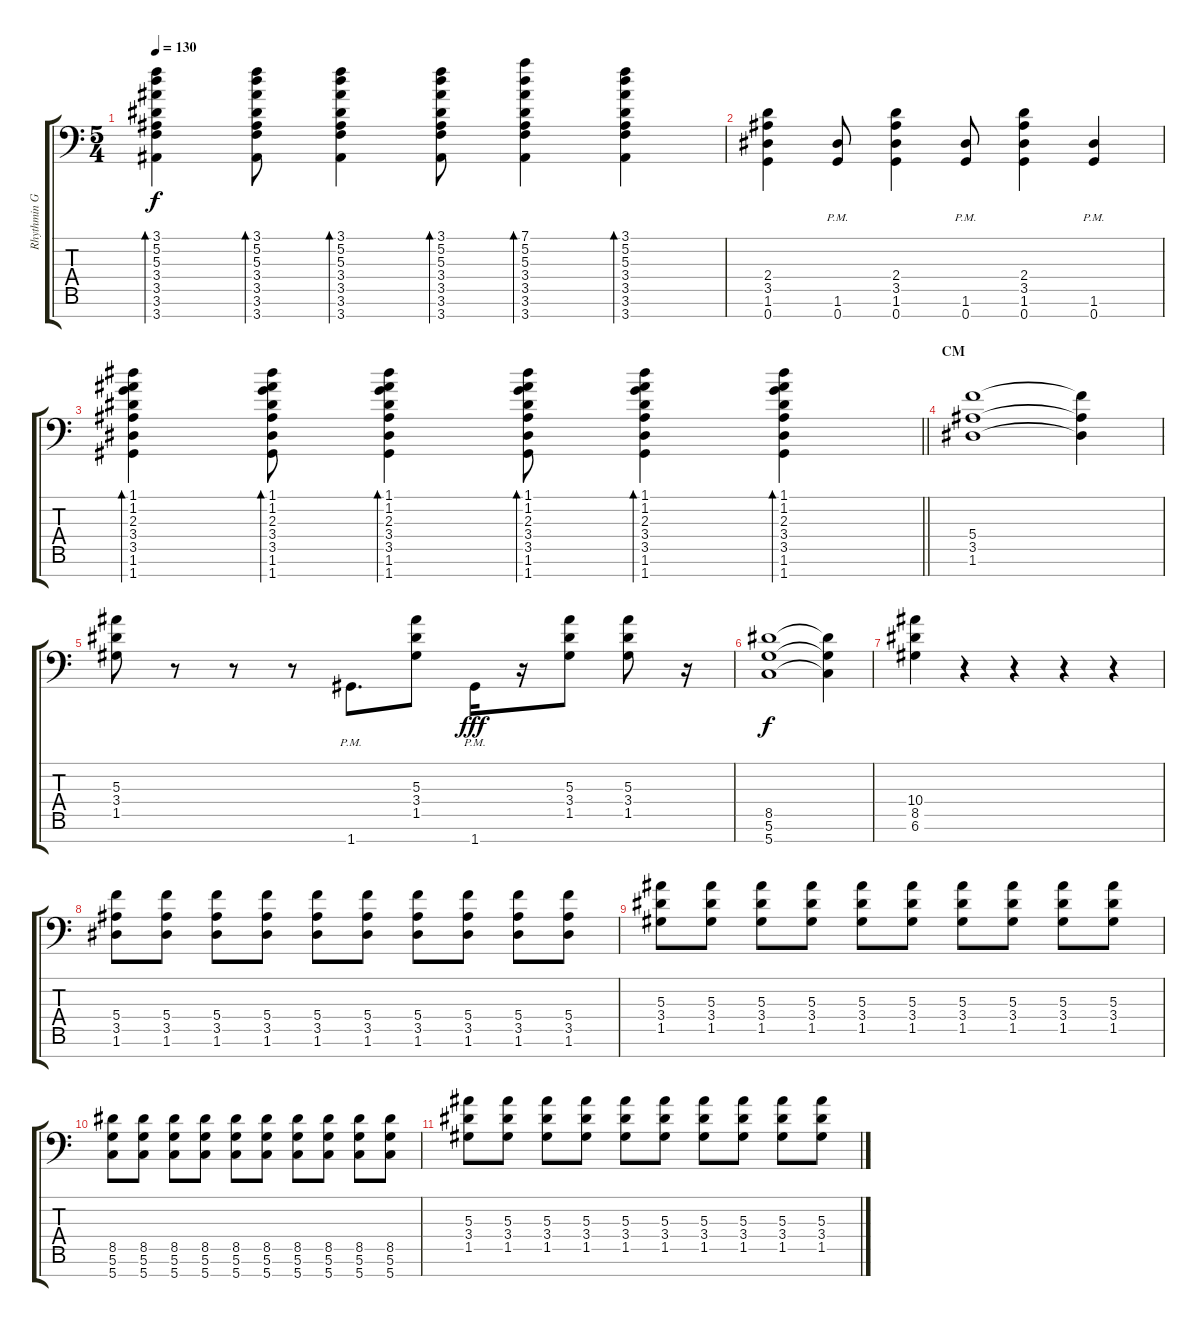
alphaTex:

\track ("Rhythmin Guitar #2" "Rhythmin G") {instrument distortionguitar}
\staff {score tabs}
\tuning (D4 A3 F3 C3 G2 D2 G1) {hide}
\ts (5 4)
\tempo 130
\clef f4
\ks c
(3.1 5.2 5.3 3.4 3.5 3.6 3.7).4{bd 480 dy f} (3.1 5.2 5.3 3.4 3.5 3.6 3.7).8{bd 30} (3.1 5.2 5.3 3.4 3.5 3.6 3.7).4{bd 30} (3.1 5.2 5.3 3.4 3.5 3.6 3.7).8{bd 30} (7.1 5.2 5.3 3.4 3.5 3.6 3.7).4{bd 30} (3.1 5.2 5.3 3.4 3.5 3.6 3.7).4{bd 30} |
(2.4 3.5 1.6 0.7).4 (1.6{pm} 0.7{pm}).8 (2.4 3.5 1.6 0.7).4 (1.6{pm} 0.7{pm}).8 (2.4 3.5 1.6 0.7).4 (1.6{pm} 0.7{pm}).4 |
\barLineRight lightlight
(1.1 1.2 2.3 3.4 3.5 1.6 1.7).4{bd 480} (1.1 1.2 2.3 3.4 3.5 1.6 1.7).8{bd 30} (1.1 1.2 2.3 3.4 3.5 1.6 1.7).4{bd 30} (1.1 1.2 2.3 3.4 3.5 1.6 1.7).8{bd 30} (1.1 1.2 2.3 3.4 3.5 1.6 1.7).4{bd 30} (1.1 1.2 2.3 3.4 3.5 1.6 1.7).4{bd 30} |
\section ("" "CM")
(5.4 3.5 1.6).1 (5.4{t} 3.5{t} 1.6{t}).4 |
(5.3 3.4 1.5).8 r.8 r.8 r.8 1.7{pm}.8{d} (5.3 3.4 1.5).8 1.7{pm}.16{dy fff} r.16 (5.3 3.4 1.5).8 (5.3 3.4 1.5).8 r.16 |
(8.5 5.6 5.7).1{dy f} (8.5{t} 5.6{t} 5.7{t}).4 |
(10.4 8.5 6.6).4 r.4 r.4 r.4 r.4 |
(5.4 3.5 1.6).8 (5.4 3.5 1.6).8 (5.4 3.5 1.6).8 (5.4 3.5 1.6).8 (5.4 3.5 1.6).8 (5.4 3.5 1.6).8 (5.4 3.5 1.6).8 (5.4 3.5 1.6).8 (5.4 3.5 1.6).8 (5.4 3.5 1.6).8 |
(5.3 3.4 1.5).8 (5.3 3.4 1.5).8 (5.3 3.4 1.5).8 (5.3 3.4 1.5).8 (5.3 3.4 1.5).8 (5.3 3.4 1.5).8 (5.3 3.4 1.5).8 (5.3 3.4 1.5).8 (5.3 3.4 1.5).8 (5.3 3.4 1.5).8 |
(8.5 5.6 5.7).8 (8.5 5.6 5.7).8 (8.5 5.6 5.7).8 (8.5 5.6 5.7).8 (8.5 5.6 5.7).8 (8.5 5.6 5.7).8 (8.5 5.6 5.7).8 (8.5 5.6 5.7).8 (8.5 5.6 5.7).8 (8.5 5.6 5.7).8 |
(5.3 3.4 1.5).8 (5.3 3.4 1.5).8 (5.3 3.4 1.5).8 (5.3 3.4 1.5).8 (5.3 3.4 1.5).8 (5.3 3.4 1.5).8 (5.3 3.4 1.5).8 (5.3 3.4 1.5).8 (5.3 3.4 1.5).8 (5.3 3.4 1.5).8
